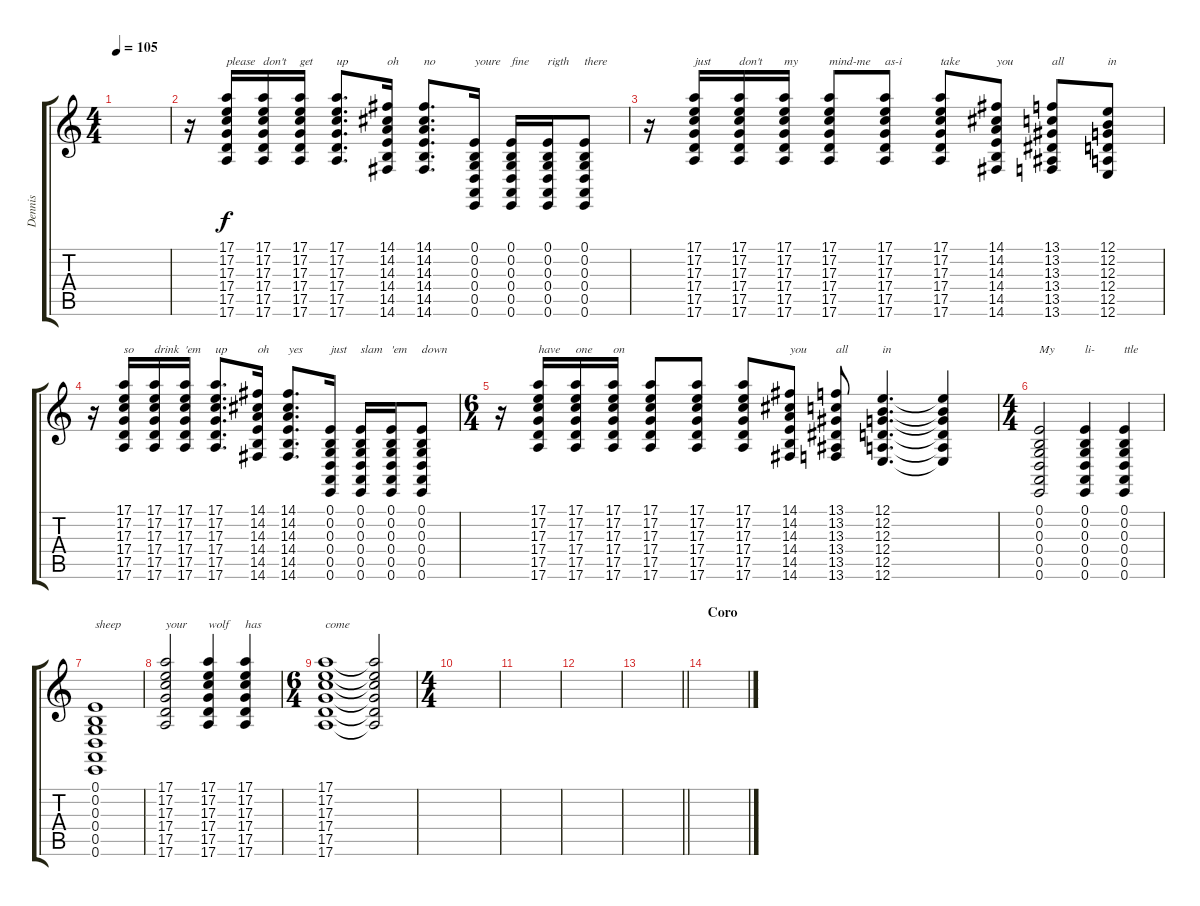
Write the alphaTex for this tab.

\track ("Dennis" "Dennis") {instrument gunshot}
\staff {score tabs}
\tuning (E4 B3 G3 D3 A2 E2) {hide}
\ts (4 4)
\tempo 105
\clef g2
\ks c
|
r.16 (17.1 17.2 17.3 17.4 17.5 17.6).16{txt "please"} (17.1 17.2 17.3 17.4 17.5 17.6).16{txt "don't"} (17.1 17.2 17.3 17.4 17.5 17.6).16{txt "get"} (17.1 17.2 17.3 17.4 17.5 17.6).8{d txt "up"} (14.1 14.2 14.3 14.4 14.5 14.6).16{txt "oh"} (14.1 14.2 14.3 14.4 14.5 14.6).8{d txt "no"} (0.1 0.2 0.3 0.4 0.5 0.6).16{txt "youre"} (0.1 0.2 0.3 0.4 0.5 0.6).16{txt "fine"} (0.1 0.2 0.3 0.4 0.5 0.6).16{txt "rigth"} (0.1 0.2 0.3 0.4 0.5 0.6).8{txt "there"} |
r.16 (17.1 17.2 17.3 17.4 17.5 17.6).16{txt "just"} (17.1 17.2 17.3 17.4 17.5 17.6).16{txt "don't"} (17.1 17.2 17.3 17.4 17.5 17.6).16{txt "my"} (17.1 17.2 17.3 17.4 17.5 17.6).8{txt "mind-me"} (17.1 17.2 17.3 17.4 17.5 17.6).8{txt "as-i"} (17.1 17.2 17.3 17.4 17.5 17.6).8{txt "take"} (14.1 14.2 14.3 14.4 14.5 14.6).8{txt "you"} (13.1 13.2 13.3 13.4 13.5 13.6).8{txt "all"} (12.1 12.2 12.3 12.4 12.5 12.6).8{txt "in"} |
r.16 (17.1 17.2 17.3 17.4 17.5 17.6).16{txt "so"} (17.1 17.2 17.3 17.4 17.5 17.6).16{txt "drink"} (17.1 17.2 17.3 17.4 17.5 17.6).16{txt "'em"} (17.1 17.2 17.3 17.4 17.5 17.6).8{d txt "up"} (14.1 14.2 14.3 14.4 14.5 14.6).16{txt "oh"} (14.1 14.2 14.3 14.4 14.5 14.6).8{d txt "yes"} (0.1 0.2 0.3 0.4 0.5 0.6).16{txt "just"} (0.1 0.2 0.3 0.4 0.5 0.6).16{txt "slam"} (0.1 0.2 0.3 0.4 0.5 0.6).16{txt "'em"} (0.1 0.2 0.3 0.4 0.5 0.6).8{txt "down"} |
\ts (6 4)
r.16 (17.1 17.2 17.3 17.4 17.5 17.6).16{txt "have"} (17.1 17.2 17.3 17.4 17.5 17.6).16{txt "one"} (17.1 17.2 17.3 17.4 17.5 17.6).16{txt "on"} (17.1 17.2 17.3 17.4 17.5 17.6).8 (17.1 17.2 17.3 17.4 17.5 17.6).8 (17.1 17.2 17.3 17.4 17.5 17.6).8 (14.1 14.2 14.3 14.4 14.5 14.6).8{txt "you"} (13.1 13.2 13.3 13.4 13.5 13.6).8{txt "all"} (12.1 12.2 12.3 12.4 12.5 12.6).4{d txt "in"} (12.1{t} 12.2{t} 12.3{t} 12.4{t} 12.5{t} 12.6{t}).4 |
\ts (4 4)
(0.1 0.2 0.3 0.4 0.5 0.6).2{txt "My"} (0.1 0.2 0.3 0.4 0.5 0.6).4{txt "li-"} (0.1 0.2 0.3 0.4 0.5 0.6).4{txt "ttle"} |
(0.1 0.2 0.3 0.4 0.5 0.6).1{txt "sheep"} |
(17.1 17.2 17.3 17.4 17.5 17.6).2{txt "your"} (17.1 17.2 17.3 17.4 17.5 17.6).4{txt "wolf"} (17.1 17.2 17.3 17.4 17.5 17.6).4{txt "has"} |
\ts (6 4)
(17.1 17.2 17.3 17.4 17.5 17.6).1{txt "come"} (17.1{t} 17.2{t} 17.3{t} 17.4{t} 17.5{t} 17.6{t}).2 |
\ts (4 4)
|
|
|
\barLineRight lightlight
|
\section ("" "Coro")
